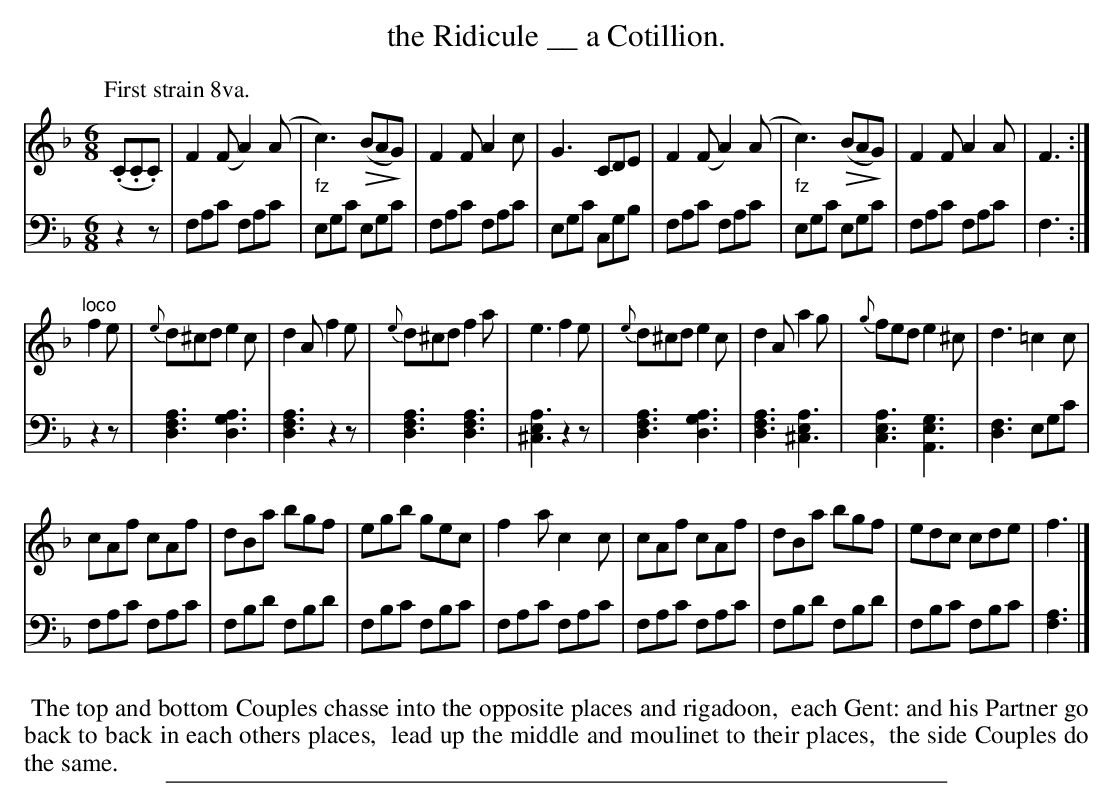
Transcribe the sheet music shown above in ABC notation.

X:1
T: the Ridicule __ a Cotillion.
U: Q=!diminuendo(!
U: q=!diminuendo)!
M: 6/8
L: 1/8
K: F
P: First strain 8va.
V: 1 staves=2
(.C.C.C) |\
F2(F A2)(A | "_fz"c3Q) (BAqG) | F2F A2c | G3 CDE |\
F2(F A2)(A | "_fz"c3Q) (BAqG) | F2F A2A | F3 :|
"^loco"f2e |\
{e}d^cd e2c | d2A f2e | {e}d^cd f2a | e3 f2e |\
{e}d^cd e2c | d2A a2g | {g}fed e2^c | d3 =c2c |
cAf cAf | dBa bgf | egb gec | f2a c2c |\
cAf cAf | dBa bgf | edc cde | f3 |]
V: 2 clef=bass middle=d
z2z |\
fac' fac' | egc' egc' | fac' fac' | egc' cgb |\
fac' fac' | egc' egc' | fac' fac' | f3 :|
z2z |\
[a3f3d3] [a3g3d3] | [a3f3d3] z2z | [a3f3d3] [a3f3d3] | [a3e2^c3] z2z |\
[a3f3d3] [a3g3d3] | [a3f3d3] [a3e2^c3] | [a3e3c3] [g3e3A3] | [f3d3] egc' |
fac' fac' | fbd' fbd' | fbc' fbc' | fac' fac' |\
fac' fac' | fbd' fbd' | fbc' fbc' | [a3f3] |]
